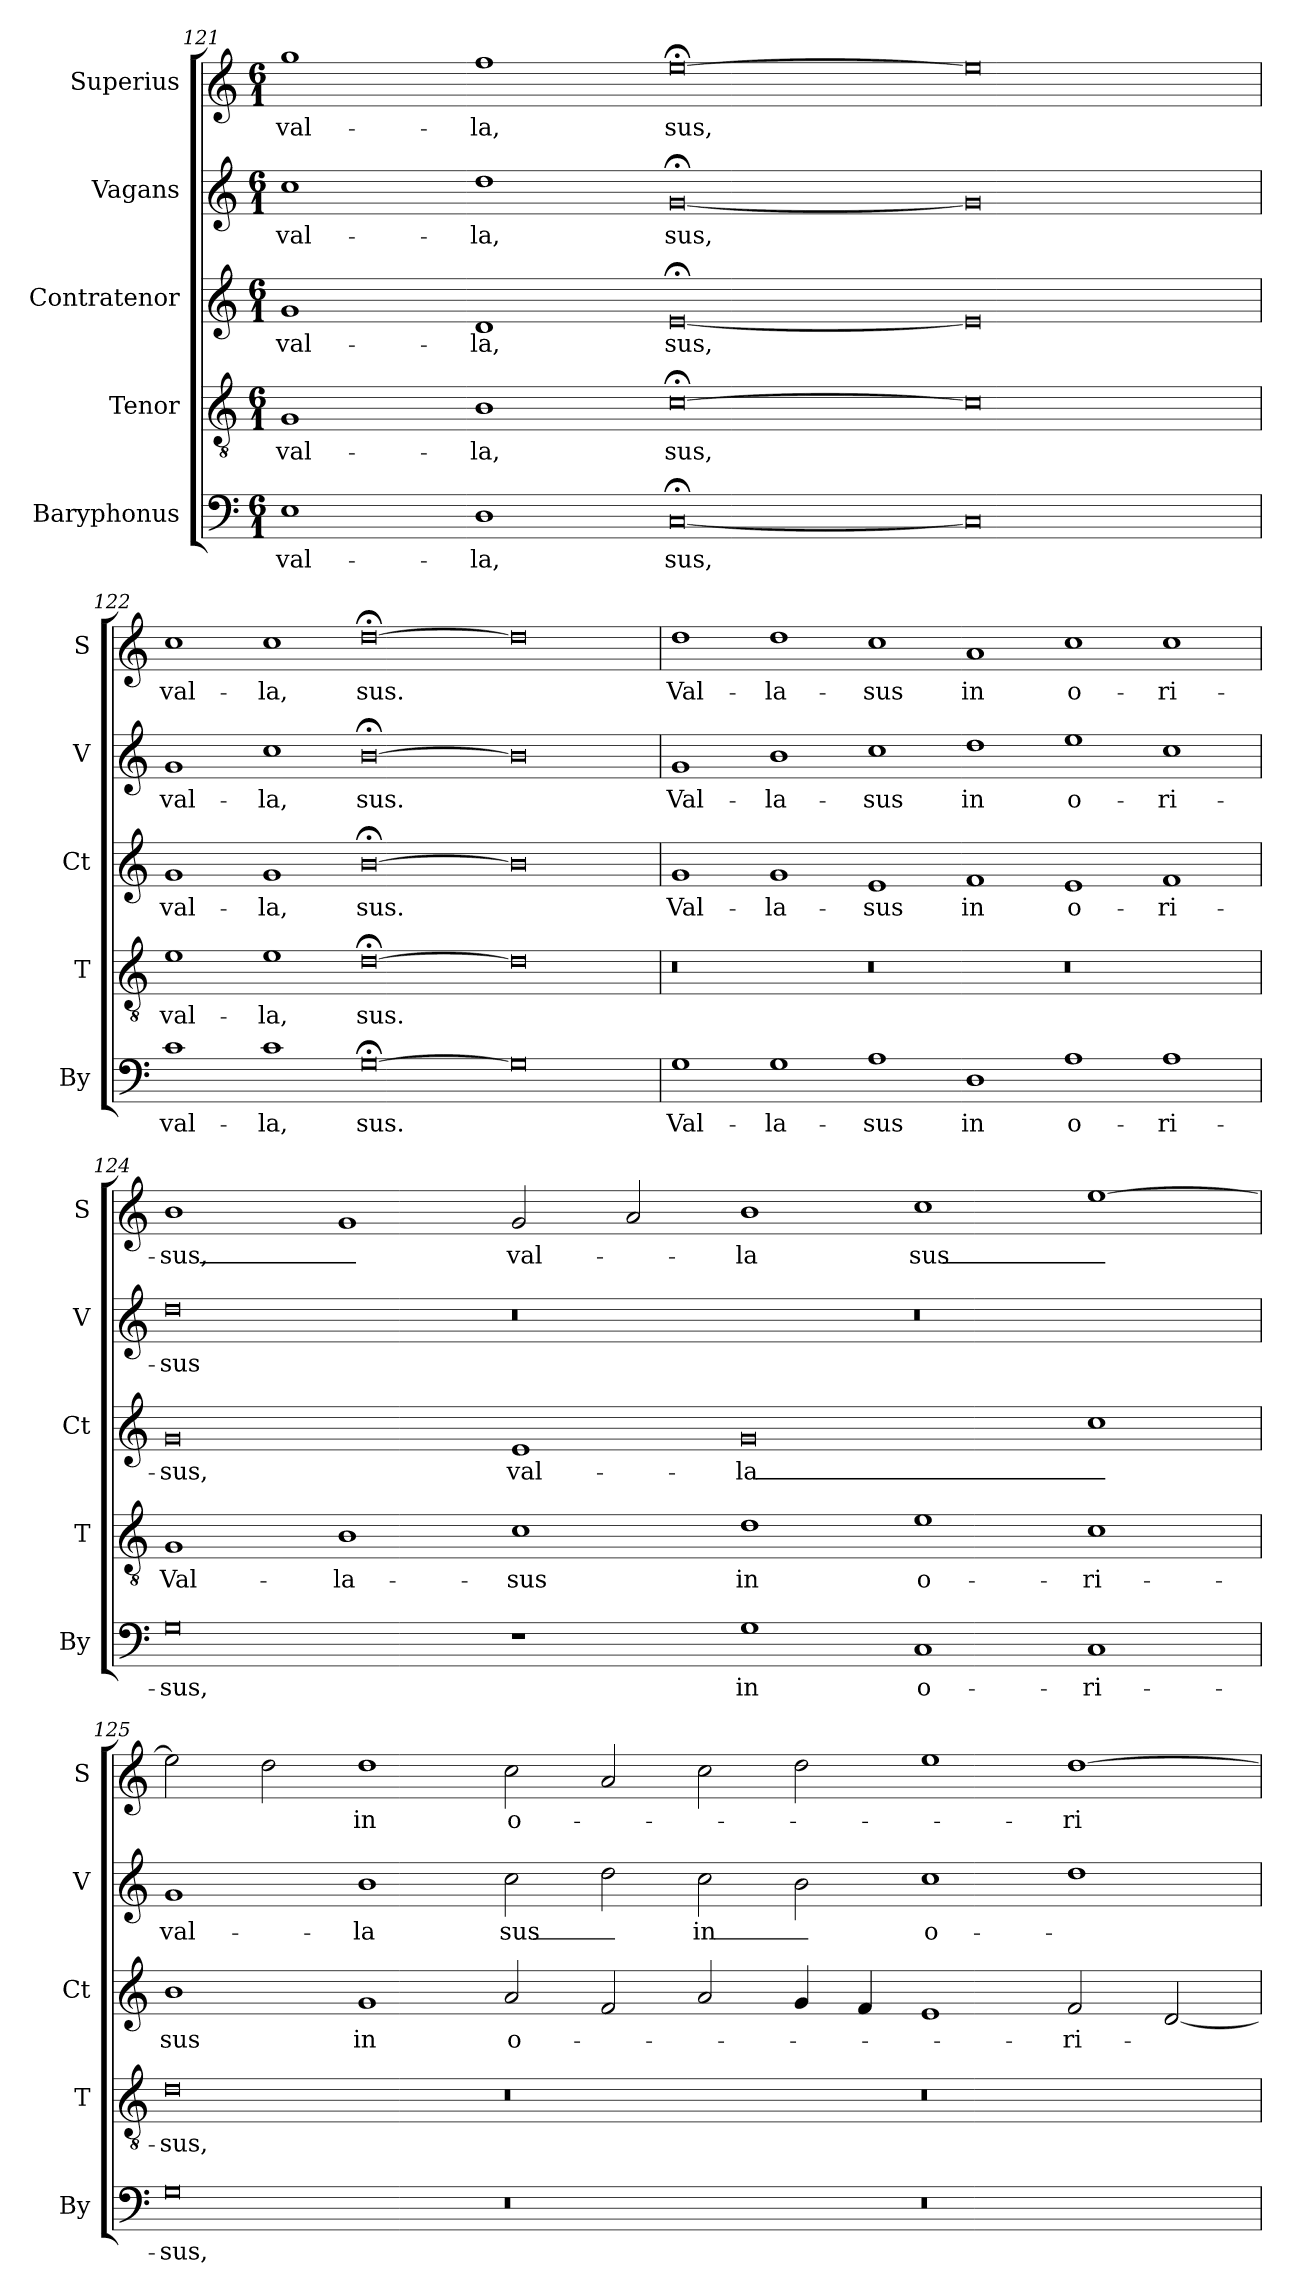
**kern	**text	**kern	**text	**kern	**text	**kern	**text	**kern	**text
*part5	*part5	*part4	*part4	*part3	*part3	*part2	*part2	*part1	*part1
*staff5	*staff5	*staff4	*staff4	*staff3	*staff3	*staff2	*staff2	*staff1	*staff1
*I"Baryphonus	*	*I"Tenor	*	*I"Contratenor	*	*I"Vagans	*	*I"Superius	*
*I'By	*	*I'T	*	*I'Ct	*	*I'V	*	*I'S	*
*clefF4	*	*clefGv2	*	*clefG2	*	*clefG2	*	*clefG2	*
*k[]	*	*k[]	*	*k[]	*	*k[]	*	*k[]	*
*M6/1	*	*M6/1	*	*M6/1	*	*M6/1	*	*M6/1	*
=121	=121	=121	=121	=121	=121	=121	=121	=121	=121
1E	val-	1G	val-	1g	val-	1cc	val-	1gg	val-
1D	-la,	1B	-la,	1d	-la,	1dd	-la,	1ff	-la,
[0C;<	sus,	[0c;<	sus,	[0e;<	sus,	[0g;<	sus,	[0ee;<	sus,
0C]	.	0c]	.	0e]	.	0g]	.	0ee]	.
=122	=122	=122	=122	=122	=122	=122	=122	=122	=122
1c	val-	1e	val-	1g	val-	1g	val-	1cc	val-
1c	-la,	1e	-la,	1g	-la,	1cc	-la,	1cc	-la,
[0G;<	sus.	[0d;<	sus.	[0b;<	sus.	[0b;<	sus.	[0dd;<	sus.
0G]	.	0d]	.	0b]	.	0b]	.	0dd]	.
=123	=123	=123	=123	=123	=123	=123	=123	=123	=123
1G	Val-	0r	.	1g	Val-	1g	Val-	1dd	Val-
1G	-la-	.	.	1g	-la-	1b	-la-	1dd	-la-
1A	-sus	0r	.	1e	-sus	1cc	-sus	1cc	-sus
1D	in	.	.	1f	in	1dd	in	1a	in
1A	o-	0r	.	1e	o-	1ee	o-	1cc	o-
1A	-ri-	.	.	1f	-ri-	1cc	-ri-	1cc	-ri-
=124	=124	=124	=124	=124	=124	=124	=124	=124	=124
0G	-sus,	1G	Val-	0g	-sus,	0dd	-sus	1b	-sus,_
.	.	1B	-la-	.	.	.	.	1g	_
1r	.	1c	-sus	1e	val-	0r	.	2g/	val-
.	.	.	.	.	.	.	.	2a/	.
1G	in	1d	in	0g	-la_	.	.	1b	-la
1C	o-	1e	o-	.	.	0r	.	1cc	sus_
1C	-ri-	1c	-ri-	1cc	_	.	.	[1ee	_
=125	=125	=125	=125	=125	=125	=125	=125	=125	=125
0G	-sus,	0d	-sus,	1b	sus	1g	val-	2ee\]	_
.	.	.	.	.	.	.	.	2dd\	_
.	.	.	.	1g	in	1b	-la	1dd	in
0r	.	0r	.	2a/	o-	2cc\	sus_	2cc\	o-
.	.	.	.	2f/	.	2dd\	_	2a/	.
.	.	.	.	2a/	.	2cc\	in_	2cc\	.
.	.	.	.	4g/	.	2b\	_	2dd\	.
.	.	.	.	4f/	.	.	.	.	.
0r	.	0r	.	1e	.	1cc	o-	1ee	.
.	.	.	.	2f/	-ri-	1dd	.	[1dd	-ri-
.	.	.	.	[2d/	.	.	.	.	.
=	=	=	=	=	=	=	=	=	=
*-	*-	*-	*-	*-	*-	*-	*-	*-	*-
